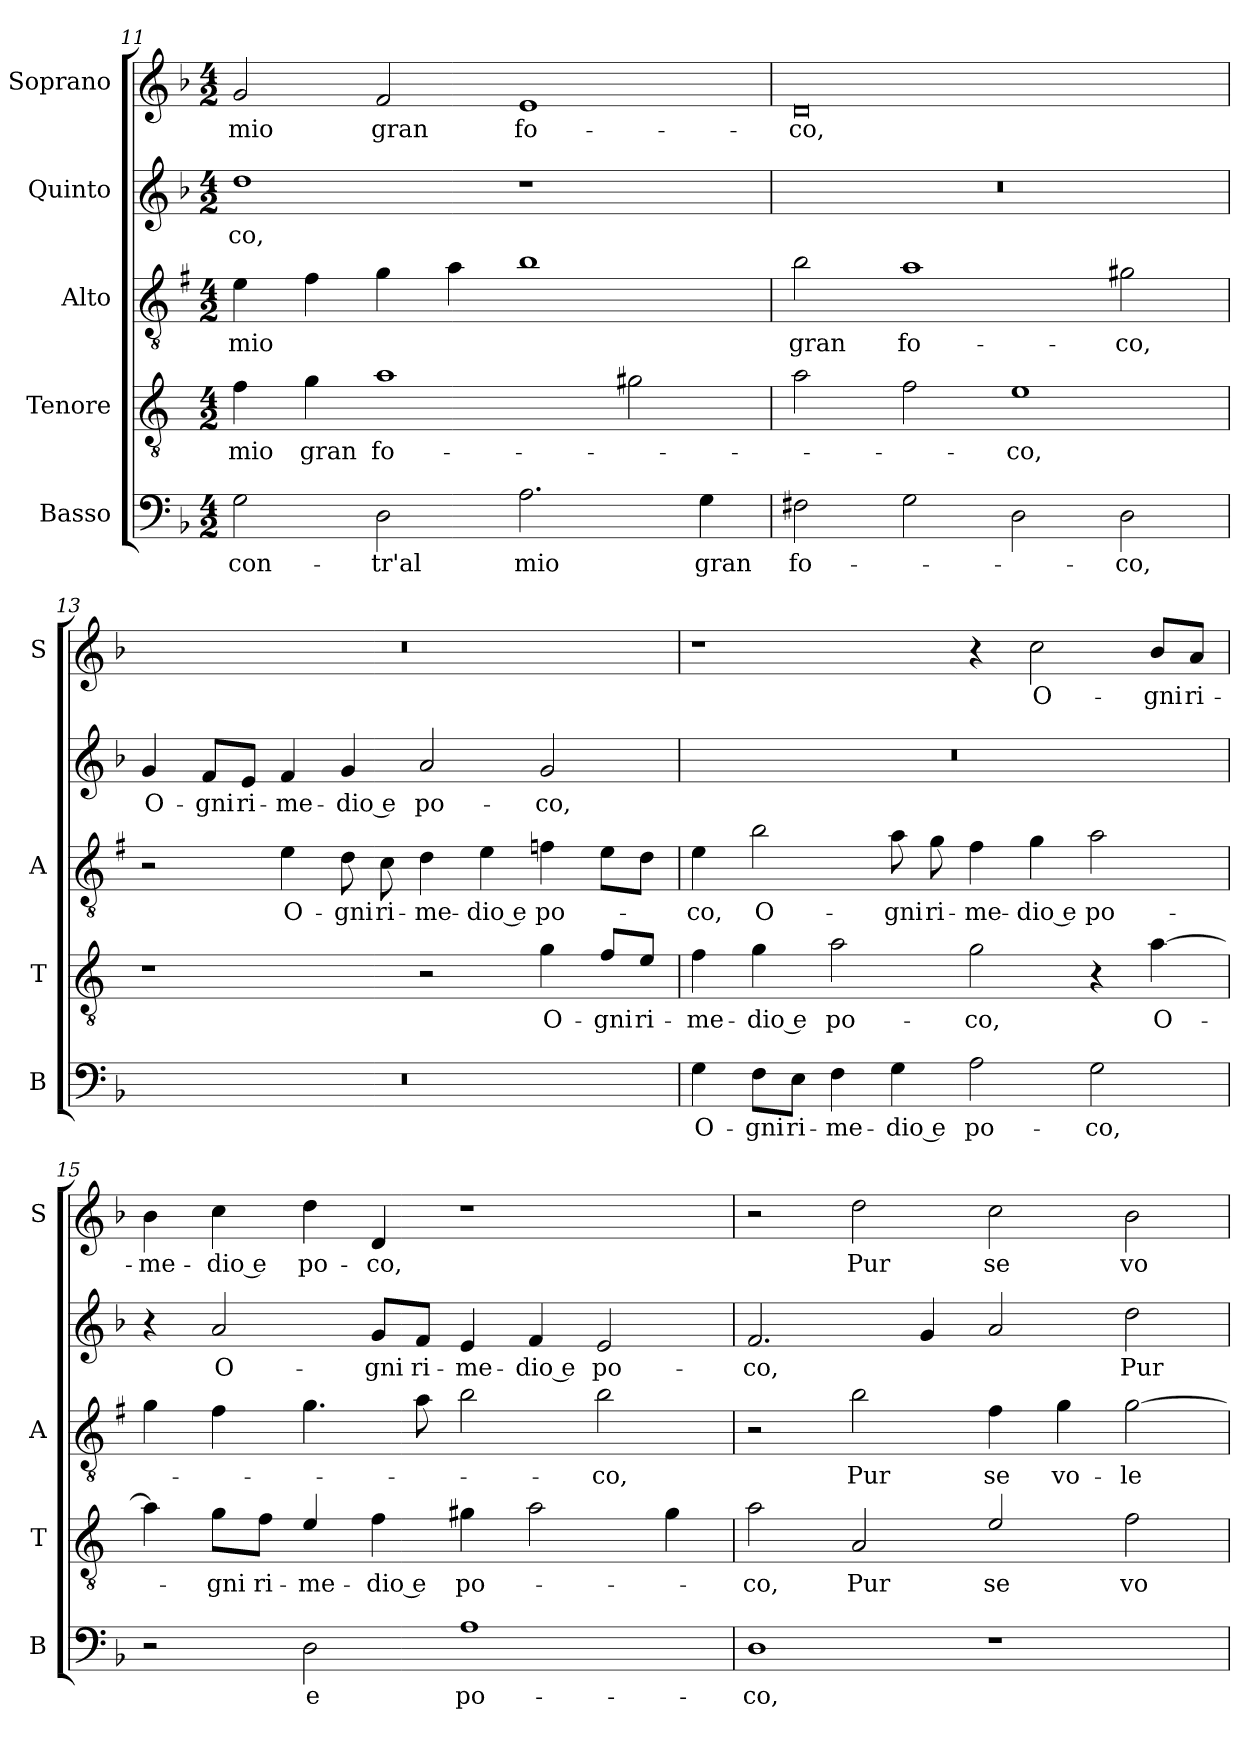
**kern	**text	**kern	**text	**kern	**text	**kern	**text	**kern	**text
*part5	*part5	*part4	*part4	*part3	*part3	*part2	*part2	*part1	*part1
*staff5	*staff5	*staff4	*staff4	*staff3	*staff3	*staff2	*staff2	*staff1	*staff1
*I"Basso	*	*I"Tenore	*	*I"Alto	*	*I"Quinto	*	*I"Soprano	*
*I'B	*	*I'T	*	*I'A	*	*	*	*I'S	*
*clefF4	*	*clefGv2	*	*clefGv2	*	*clefG2	*	*clefG2	*
*	*	*ITrd4c7	*	*ITrd1c2	*	*	*	*	*
*k[b-]	*	*k[b-]	*	*k[b-]	*	*k[b-]	*	*k[b-]	*
*F:	*	*F:	*	*F:	*	*F:	*	*F:	*
*M4/2	*	*M4/2	*	*M4/2	*	*M4/2	*	*M4/2	*
=11	=11	=11	=11	=11	=11	=11	=11	=11	=11
!	!LO:LY:b	!	!LO:LY:b	!	!LO:LY:b	!	!LO:LY:b	!	!LO:LY:b
2G\	-con-	4B-\	mio	4d\	mio	1dd	-co,	2g/	mio
!	!	!	!LO:LY:b	!	!	!	!	!	!
.	.	4c\	gran	4e\	.	.	.	.	.
!	!LO:LY:b	!	!LO:LY:b	!	!	!	!	!	!LO:LY:b
2D\	-tr'al	1d	fo-	4f\	.	.	.	2f/	gran
.	.	.	.	4g\	.	.	.	.	.
!	!LO:LY:b	!	!	!	!	!	!	!	!LO:LY:b
2.A\	mio	.	.	1a	.	1r	.	1e	fo-
.	.	2c#X\	.	.	.	.	.	.	.
!	!LO:LY:b	!	!	!	!	!	!	!	!
4G\	gran	.	.	.	.	.	.	.	.
!!LO:PB:g=z
=12	=12	=12	=12	=12	=12	=12	=12	=12	=12
!	!LO:LY:b	!	!	!	!LO:LY:b	!	!	!	!LO:LY:b
2F#X\	fo-	2d\	.	2a\	gran	0r	.	0d	-co,
!	!	!	!	!	!LO:LY:b	!	!	!	!
2G\	.	2B-\	.	1g	fo-	.	.	.	.
!	!	!	!LO:LY:b	!	!	!	!	!	!
2D\	.	1A	-co,	.	.	.	.	.	.
!	!LO:LY:b	!	!	!	!LO:LY:b	!	!	!	!
2D\	-co,	.	.	2f#X\	-co,	.	.	.	.
=13	=13	=13	=13	=13	=13	=13	=13	=13	=13
!	!	!	!	!	!	!	!LO:LY:b	!	!
0r	.	1r	.	2r	.	4g/	O-	0r	.
!	!	!	!	!	!	!	!LO:LY:b	!	!
.	.	.	.	.	.	8f/L	-gni	.	.
!	!	!	!	!	!	!	!LO:LY:b	!	!
.	.	.	.	.	.	8e/J	ri-	.	.
!	!	!	!	!	!LO:LY:b	!	!LO:LY:b	!	!
.	.	.	.	4d\	O-	4f/	-me-	.	.
!	!	!	!	!	!LO:LY:b	!	!LO:LY:b	!	!
.	.	.	.	8c\	-gni	4g/	-dio e	.	.
!	!	!	!	!	!LO:LY:b	!	!	!	!
.	.	.	.	8B-\	ri-	.	.	.	.
!	!	!	!	!	!LO:LY:b	!	!LO:LY:b	!	!
.	.	2r	.	4c\	-me-	2a/	po-	.	.
!	!	!	!	!	!LO:LY:b	!	!	!	!
.	.	.	.	4d\	-dio e	.	.	.	.
!	!	!	!LO:LY:b	!	!LO:LY:b	!	!LO:LY:b	!	!
.	.	4c\	O-	4e-X\	po-	2g/	-co,	.	.
!	!	!	!LO:LY:b	!	!	!	!	!	!
.	.	8B-/L	-gni	8d\L	.	.	.	.	.
!	!	!	!LO:LY:b	!	!	!	!	!	!
.	.	8A/J	ri-	8c\J	.	.	.	.	.
=14	=14	=14	=14	=14	=14	=14	=14	=14	=14
!	!LO:LY:b	!	!LO:LY:b	!	!LO:LY:b	!	!	!	!
4G\	O-	4B-\	-me-	4d\	-co,	0r	.	1r	.
!	!LO:LY:b	!	!LO:LY:b	!	!LO:LY:b	!	!	!	!
8F\L	-gni	4c\	-dio e	2a\	O-	.	.	.	.
!	!LO:LY:b	!	!	!	!	!	!	!	!
8E\J	ri-	.	.	.	.	.	.	.	.
!	!LO:LY:b	!	!LO:LY:b	!	!	!	!	!	!
4F\	-me-	2d\	po-	.	.	.	.	.	.
!	!LO:LY:b	!	!	!	!LO:LY:b	!	!	!	!
4G\	-dio e	.	.	8g\	-gni	.	.	.	.
!	!	!	!	!	!LO:LY:b	!	!	!	!
.	.	.	.	8f\	ri-	.	.	.	.
!	!LO:LY:b	!	!LO:LY:b	!	!LO:LY:b	!	!	!	!
2A\	po-	2c\	-co,	4e\	-me-	.	.	4r	.
!	!	!	!	!	!LO:LY:b	!	!	!	!LO:LY:b
.	.	.	.	4f\	-dio e	.	.	2cc\	O-
!	!LO:LY:b	!	!	!	!LO:LY:b	!	!	!	!
2G\	-co,	4r	.	2g\	po-	.	.	.	.
!	!	!	!LO:LY:b	!	!	!	!	!	!LO:LY:b
.	.	[4d\	O-	.	.	.	.	8b-/L	-gni
!	!	!	!	!	!	!	!	!	!LO:LY:b
.	.	.	.	.	.	.	.	8a/J	ri-
!!LO:LB:g=z
=15	=15	=15	=15	=15	=15	=15	=15	=15	=15
!	!	!	!	!	!	!	!	!	!LO:LY:b
2r	.	4d\]	.	4f\	.	4r	.	4b-\	-me-
!	!	!	!LO:LY:b	!	!	!	!LO:LY:b	!	!LO:LY:b
.	.	8c\L	-gni	4e\	.	2a/	O-	4cc\	-dio e
!	!	!	!LO:LY:b	!	!	!	!	!	!
.	.	8B-\J	ri-	.	.	.	.	.	.
!	!LO:LY:b	!	!LO:LY:b	!	!	!	!	!	!LO:LY:b
2D\	e	4A/	-me-	4.f\	.	.	.	4dd\	po-
!	!	!	!LO:LY:b	!	!	!	!LO:LY:b	!	!LO:LY:b
.	.	4B-\	-dio e	.	.	8g/L	-gni	4d/	-co,
!	!	!	!	!	!	!	!LO:LY:b	!	!
.	.	.	.	8g\	.	8f/J	ri-	.	.
!	!LO:LY:b	!	!LO:LY:b	!	!	!	!LO:LY:b	!	!
1A	po-	4c#X\	po-	2a\	.	4e/	-me-	1r	.
!	!	!	!	!	!	!	!LO:LY:b	!	!
.	.	2d\	.	.	.	4f/	-dio e	.	.
!	!	!	!	!	!LO:LY:b	!	!LO:LY:b	!	!
.	.	.	.	2a\	-co,	2e/	po-	.	.
.	.	4c#\	.	.	.	.	.	.	.
=16	=16	=16	=16	=16	=16	=16	=16	=16	=16
!	!LO:LY:b	!	!LO:LY:b	!	!	!	!LO:LY:b	!	!
1D	-co,	2d\	-co,	2r	.	2.f/	-co,	2r	.
!	!	!	!LO:LY:b	!	!LO:LY:b	!	!	!	!LO:LY:b
.	.	2D/	Pur	2a\	Pur	.	.	2dd\	Pur
.	.	.	.	.	.	4g/	.	.	.
!	!	!	!LO:LY:b	!	!LO:LY:b	!	!	!	!LO:LY:b
1r	.	2A/	se	4e\	se	2a/	.	2cc\	se
!	!	!	!	!	!LO:LY:b	!	!	!	!
.	.	.	.	4f\	vo-	.	.	.	.
!	!	!	!LO:LY:b	!	!LO:LY:b	!	!LO:LY:b	!	!LO:LY:b
.	.	2B-\	vo-	[2f\	-le-	2dd\	Pur	2b-\	vo-
=	=	=	=	=	=	=	=	=	=
*-	*-	*-	*-	*-	*-	*-	*-	*-	*-
